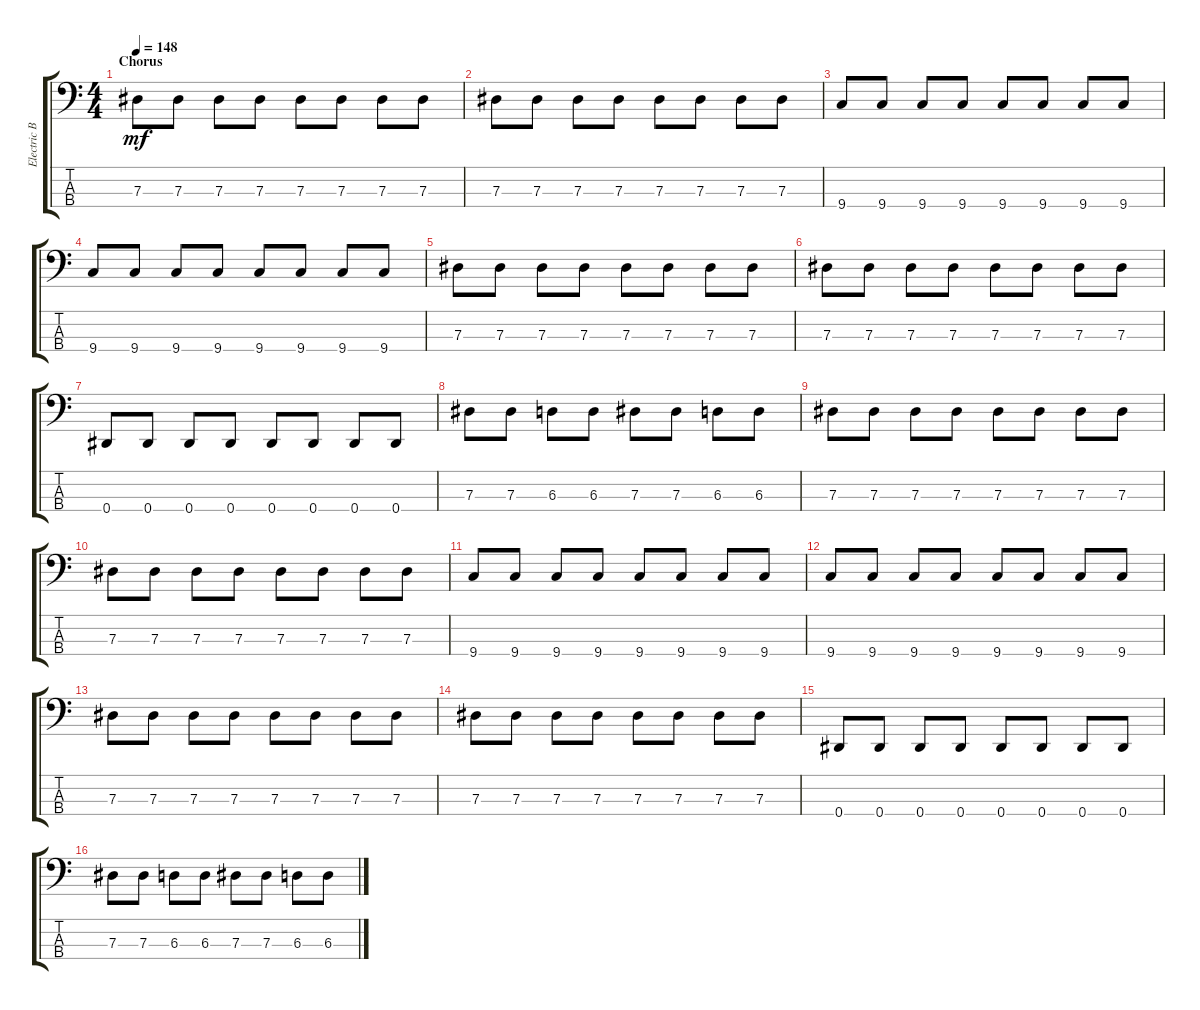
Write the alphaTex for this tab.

\track ("Electric Bass" "Electric B") {instrument electricbassfinger}
\staff {score tabs}
\tuning (Gb2 Db2 Ab1 Eb1) {hide}
\ts (4 4)
\section ("" "Chorus")
\tempo 148
\clef f4
\ks c
7.3.8{dy mf} 7.3.8 7.3.8 7.3.8 7.3.8 7.3.8 7.3.8 7.3.8 |
7.3.8 7.3.8 7.3.8 7.3.8 7.3.8 7.3.8 7.3.8 7.3.8 |
9.4.8 9.4.8 9.4.8 9.4.8 9.4.8 9.4.8 9.4.8 9.4.8 |
9.4.8 9.4.8 9.4.8 9.4.8 9.4.8 9.4.8 9.4.8 9.4.8 |
7.3.8 7.3.8 7.3.8 7.3.8 7.3.8 7.3.8 7.3.8 7.3.8 |
7.3.8 7.3.8 7.3.8 7.3.8 7.3.8 7.3.8 7.3.8 7.3.8 |
0.4.8 0.4.8 0.4.8 0.4.8 0.4.8 0.4.8 0.4.8 0.4.8 |
7.3.8 7.3.8 6.3.8 6.3.8 7.3.8 7.3.8 6.3.8 6.3.8 |
7.3.8 7.3.8 7.3.8 7.3.8 7.3.8 7.3.8 7.3.8 7.3.8 |
7.3.8 7.3.8 7.3.8 7.3.8 7.3.8 7.3.8 7.3.8 7.3.8 |
9.4.8 9.4.8 9.4.8 9.4.8 9.4.8 9.4.8 9.4.8 9.4.8 |
9.4.8 9.4.8 9.4.8 9.4.8 9.4.8 9.4.8 9.4.8 9.4.8 |
7.3.8 7.3.8 7.3.8 7.3.8 7.3.8 7.3.8 7.3.8 7.3.8 |
7.3.8 7.3.8 7.3.8 7.3.8 7.3.8 7.3.8 7.3.8 7.3.8 |
0.4.8 0.4.8 0.4.8 0.4.8 0.4.8 0.4.8 0.4.8 0.4.8 |
7.3.8 7.3.8 6.3.8 6.3.8 7.3.8 7.3.8 6.3.8 6.3.8
